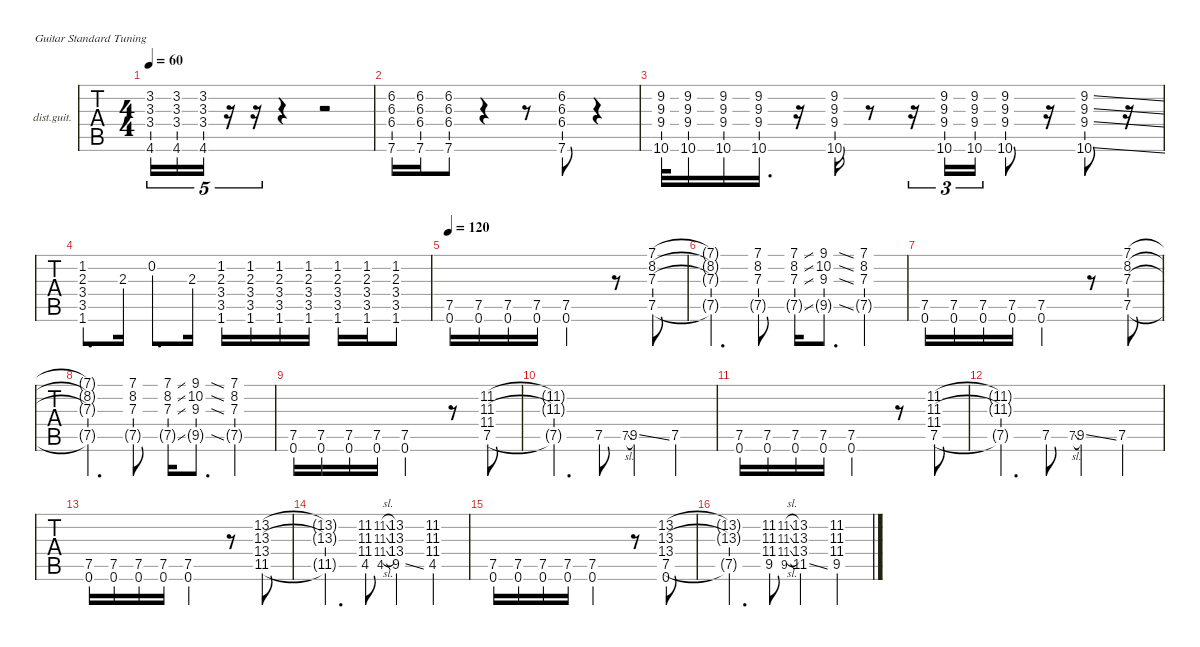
\defaultSystemsLayout 4
\hideDynamics
\bracketExtendMode nobrackets
\firstSystemTrackNameOrientation horizontal
\otherSystemsTrackNameOrientation horizontal
\track ("Back Guitar" "dist.guit.") {instrument electricguitarclean}
\staff {tabs}
\tuning (E4 B3 G3 D3 A2 E2)
\ts (4 4)
\tempo 60
\clef g2
\ks c
(3.2 3.3 3.4 4.6).16{tu (5 4) dy f} (3.2 3.3 3.4 4.6).16{tu (5 4)} (3.2 3.3 3.4 4.6).16{tu (5 4)} r.16{tu (5 4)} r.16{tu (5 4)} r.4 r.2 |
(6.2 6.3 6.4 7.6).16 (6.2 6.3 6.4 7.6).16 (6.2 6.3 6.4 7.6).8 r.4 r.8 (6.2 6.3 6.4 7.6).8 r.4 |
(9.2 9.3 9.4 10.6).32 (9.2 9.3 9.4 10.6).16 (9.2 9.3 9.4 10.6).16 (9.2 9.3 9.4 10.6).16{d} r.16 (9.2 9.3 9.4 10.6).16 r.8 r.16{tu (3 2)} (9.2 9.3 9.4 10.6).16{tu (3 2)} (9.2 9.3 9.4 10.6).16{tu (3 2)} (9.2 9.3 9.4 10.6).8 r.16 (9.2{ss} 9.3{ss} 9.4{ss} 10.6{ss}).8 r.16 |
(1.2 2.3 3.4 3.5 1.6).8{d} 2.3.16 0.2.8{d} 2.3.16 (1.2 2.3 3.4 3.5 1.6).16 (1.2 2.3 3.4 3.5 1.6).16 (1.2 2.3 3.4 3.5 1.6).16 (1.2 2.3 3.4 3.5 1.6).16 (1.2 2.3 3.4 3.5 1.6).16 (1.2 2.3 3.4 3.5 1.6).16 (1.2 2.3 3.4 3.5 1.6).8 |
\tempo 120
(7.5 0.6).16 (7.5 0.6).16 (7.5 0.6).16 (7.5 0.6).16 (7.5 0.6).2 r.8 (7.1 8.2 7.3 7.5).8 |
(7.1{t} 8.2{t} 7.3{t} 7.5{t}).4{d} (7.1 8.2 7.3 7.5{g}).8 (7.1{ss} 8.2{ss} 7.3{ss} 7.5{ss g}).16 (9.1{ss} 10.2{ss} 9.3{ss} 9.5{ss g}).8{d} (7.1 8.2 7.3 7.5{g}).4 |
(7.5 0.6).16 (7.5 0.6).16 (7.5 0.6).16 (7.5 0.6).16 (7.5 0.6).2 r.8 (7.1 8.2 7.3 7.5).8 |
(7.1{t} 8.2{t} 7.3{t} 7.5{t}).4{d} (7.1 8.2 7.3 7.5{g}).8 (7.1{ss} 8.2{ss} 7.3{ss} 7.5{ss g}).16 (9.1{ss} 10.2{ss} 9.3{ss} 9.5{ss g}).8{d} (7.1 8.2 7.3 7.5{g}).4 |
(7.5 0.6).16 (7.5 0.6).16 (7.5 0.6).16 (7.5 0.6).16 (7.5 0.6).2 r.8 (11.2 11.3 11.4 7.5).8 |
(11.2{t} 11.3{t} 7.5{t}).4{d} 7.5.8 7.5{sl}.8{gr dy p} 9.5{ss}.4{dy f} 7.5.4 |
(7.5 0.6).16 (7.5 0.6).16 (7.5 0.6).16 (7.5 0.6).16 (7.5 0.6).2 r.8 (11.2 11.3 11.4 7.5).8 |
(11.2{t} 11.3{t} 7.5{t}).4{d} 7.5.8 7.5{sl}.8{gr dy p} 9.5{ss}.4{dy f} 7.5.4 |
(7.5 0.6).16 (7.5 0.6).16 (7.5 0.6).16 (7.5 0.6).16 (7.5 0.6).2 r.8 (13.2 13.3 13.4 11.5).8 |
(13.2{t} 13.3{t} 11.5{t}).4{d} (11.2 11.3 11.4 4.5).8 (11.2{sl} 11.3{sl} 11.4{sl} 4.5{sl}).8{gr dy p} (13.2 13.3 13.4 9.5{ss}).4{dy f} (11.2 11.3 11.4 4.5).4 |
(7.5 0.6).16 (7.5 0.6).16 (7.5 0.6).16 (7.5 0.6).16 (7.5 0.6).2 r.8 (13.2 13.3 13.4 7.5 0.6).8 |
(13.2{t} 13.3{t} 7.5{t}).4{d} (11.2 11.3 11.4 9.5).8 (11.2{sl} 11.3{sl} 11.4{sl} 9.5{sl}).8{gr dy p} (13.2 13.3 13.4 11.5{ss}).4{dy f} (11.2 11.3 11.4 9.5).4
